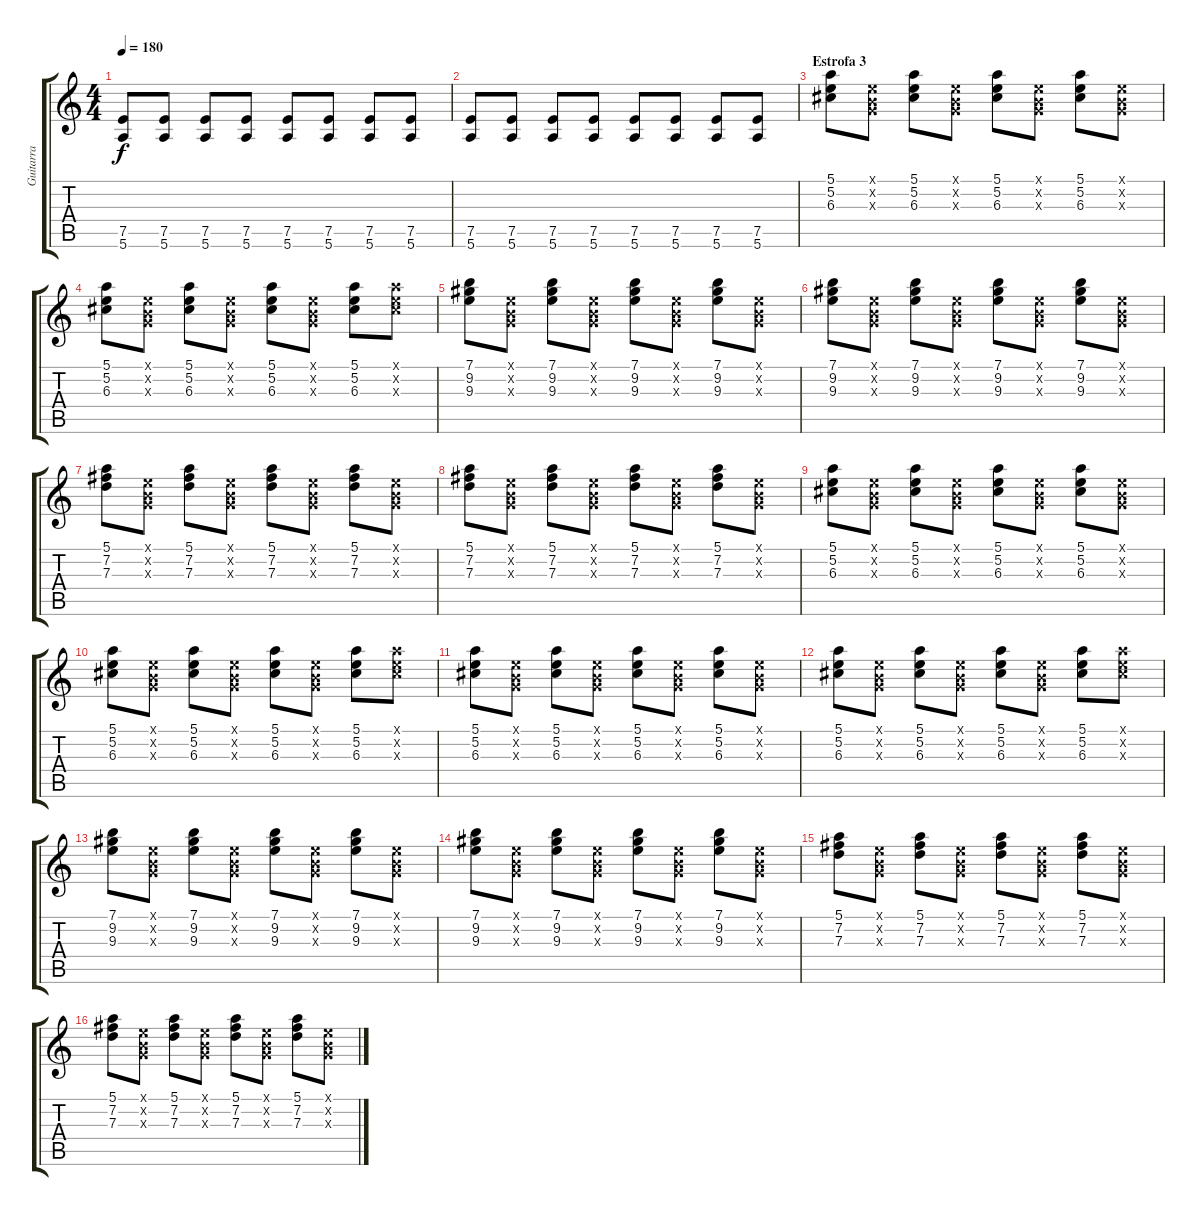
\track ("Guitarra" "Guitarra") {instrument overdrivenguitar}
\staff {score tabs}
\tuning (E4 B3 G3 D3 A2 E2) {hide}
\ts (4 4)
\tempo 180
\clef g2
\ks c
(7.5 5.6).8{dy f} (7.5 5.6).8 (7.5 5.6).8 (7.5 5.6).8 (7.5 5.6).8 (7.5 5.6).8 (7.5 5.6).8 (7.5 5.6).8 |
(7.5 5.6).8 (7.5 5.6).8 (7.5 5.6).8 (7.5 5.6).8 (7.5 5.6).8 (7.5 5.6).8 (7.5 5.6).8 (7.5 5.6).8 |
\section ("" "Estrofa 3")
(5.1 5.2 6.3).8 (0.1{x} 0.2{x} 0.3{x}).8 (5.1 5.2 6.3).8 (0.1{x} 0.2{x} 0.3{x}).8 (5.1 5.2 6.3).8 (0.1{x} 0.2{x} 0.3{x}).8 (5.1 5.2 6.3).8 (0.1{x} 0.2{x} 0.3{x}).8 |
(5.1 5.2 6.3).8 (0.1{x} 0.2{x} 0.3{x}).8 (5.1 5.2 6.3).8 (0.1{x} 0.2{x} 0.3{x}).8 (5.1 5.2 6.3).8 (0.1{x} 0.2{x} 0.3{x}).8 (5.1 5.2 6.3).8 (5.1{x} 5.2{x} 6.3{x}).8 |
(7.1 9.2 9.3).8 (0.1{x} 0.2{x} 0.3{x}).8 (7.1 9.2 9.3).8 (0.1{x} 0.2{x} 0.3{x}).8 (7.1 9.2 9.3).8 (0.1{x} 0.2{x} 0.3{x}).8 (7.1 9.2 9.3).8 (0.1{x} 0.2{x} 0.3{x}).8 |
(7.1 9.2 9.3).8 (0.1{x} 0.2{x} 0.3{x}).8 (7.1 9.2 9.3).8 (0.1{x} 0.2{x} 0.3{x}).8 (7.1 9.2 9.3).8 (0.1{x} 0.2{x} 0.3{x}).8 (7.1 9.2 9.3).8 (0.1{x} 0.2{x} 0.3{x}).8 |
(5.1 7.2 7.3).8 (0.1{x} 0.2{x} 0.3{x}).8 (5.1 7.2 7.3).8 (0.1{x} 0.2{x} 0.3{x}).8 (5.1 7.2 7.3).8 (0.1{x} 0.2{x} 0.3{x}).8 (5.1 7.2 7.3).8 (0.1{x} 0.2{x} 0.3{x}).8 |
(5.1 7.2 7.3).8 (0.1{x} 0.2{x} 0.3{x}).8 (5.1 7.2 7.3).8 (0.1{x} 0.2{x} 0.3{x}).8 (5.1 7.2 7.3).8 (0.1{x} 0.2{x} 0.3{x}).8 (5.1 7.2 7.3).8 (0.1{x} 0.2{x} 0.3{x}).8 |
(5.1 5.2 6.3).8 (0.1{x} 0.2{x} 0.3{x}).8 (5.1 5.2 6.3).8 (0.1{x} 0.2{x} 0.3{x}).8 (5.1 5.2 6.3).8 (0.1{x} 0.2{x} 0.3{x}).8 (5.1 5.2 6.3).8 (0.1{x} 0.2{x} 0.3{x}).8 |
(5.1 5.2 6.3).8 (0.1{x} 0.2{x} 0.3{x}).8 (5.1 5.2 6.3).8 (0.1{x} 0.2{x} 0.3{x}).8 (5.1 5.2 6.3).8 (0.1{x} 0.2{x} 0.3{x}).8 (5.1 5.2 6.3).8 (5.1{x} 5.2{x} 6.3{x}).8 |
(5.1 5.2 6.3).8 (0.1{x} 0.2{x} 0.3{x}).8 (5.1 5.2 6.3).8 (0.1{x} 0.2{x} 0.3{x}).8 (5.1 5.2 6.3).8 (0.1{x} 0.2{x} 0.3{x}).8 (5.1 5.2 6.3).8 (0.1{x} 0.2{x} 0.3{x}).8 |
(5.1 5.2 6.3).8 (0.1{x} 0.2{x} 0.3{x}).8 (5.1 5.2 6.3).8 (0.1{x} 0.2{x} 0.3{x}).8 (5.1 5.2 6.3).8 (0.1{x} 0.2{x} 0.3{x}).8 (5.1 5.2 6.3).8 (5.1{x} 5.2{x} 6.3{x}).8 |
(7.1 9.2 9.3).8 (0.1{x} 0.2{x} 0.3{x}).8 (7.1 9.2 9.3).8 (0.1{x} 0.2{x} 0.3{x}).8 (7.1 9.2 9.3).8 (0.1{x} 0.2{x} 0.3{x}).8 (7.1 9.2 9.3).8 (0.1{x} 0.2{x} 0.3{x}).8 |
(7.1 9.2 9.3).8 (0.1{x} 0.2{x} 0.3{x}).8 (7.1 9.2 9.3).8 (0.1{x} 0.2{x} 0.3{x}).8 (7.1 9.2 9.3).8 (0.1{x} 0.2{x} 0.3{x}).8 (7.1 9.2 9.3).8 (0.1{x} 0.2{x} 0.3{x}).8 |
(5.1 7.2 7.3).8 (0.1{x} 0.2{x} 0.3{x}).8 (5.1 7.2 7.3).8 (0.1{x} 0.2{x} 0.3{x}).8 (5.1 7.2 7.3).8 (0.1{x} 0.2{x} 0.3{x}).8 (5.1 7.2 7.3).8 (0.1{x} 0.2{x} 0.3{x}).8 |
(5.1 7.2 7.3).8 (0.1{x} 0.2{x} 0.3{x}).8 (5.1 7.2 7.3).8 (0.1{x} 0.2{x} 0.3{x}).8 (5.1 7.2 7.3).8 (0.1{x} 0.2{x} 0.3{x}).8 (5.1 7.2 7.3).8 (0.1{x} 0.2{x} 0.3{x}).8
